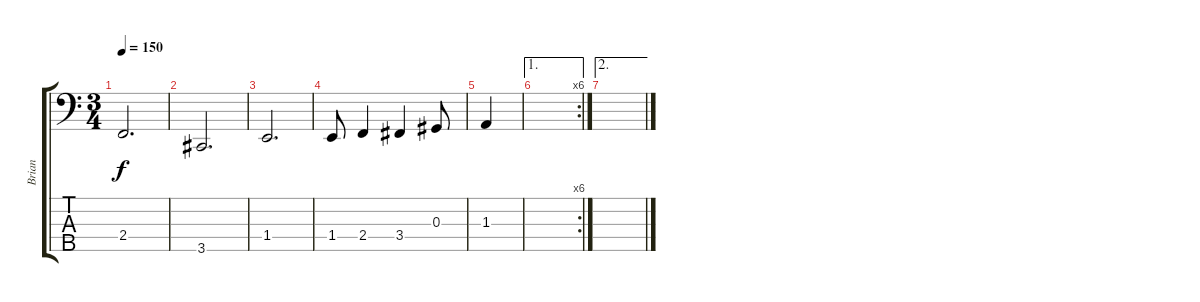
\track ("Brian" "Brian") {instrument electricbasspick}
\staff {score tabs}
\tuning (Gb2 Db2 Ab1 Eb1 Bb0) {hide}
\ts (3 4)
\tempo 150
\clef f4
\ks c
2.4.2{d dy f} |
3.5.2{d} |
1.4.2{d} |
1.4.8 2.4.4 3.4.4 0.3.8 |
1.3.4 |
\ae 1
\rc 6
|
\ae 2
